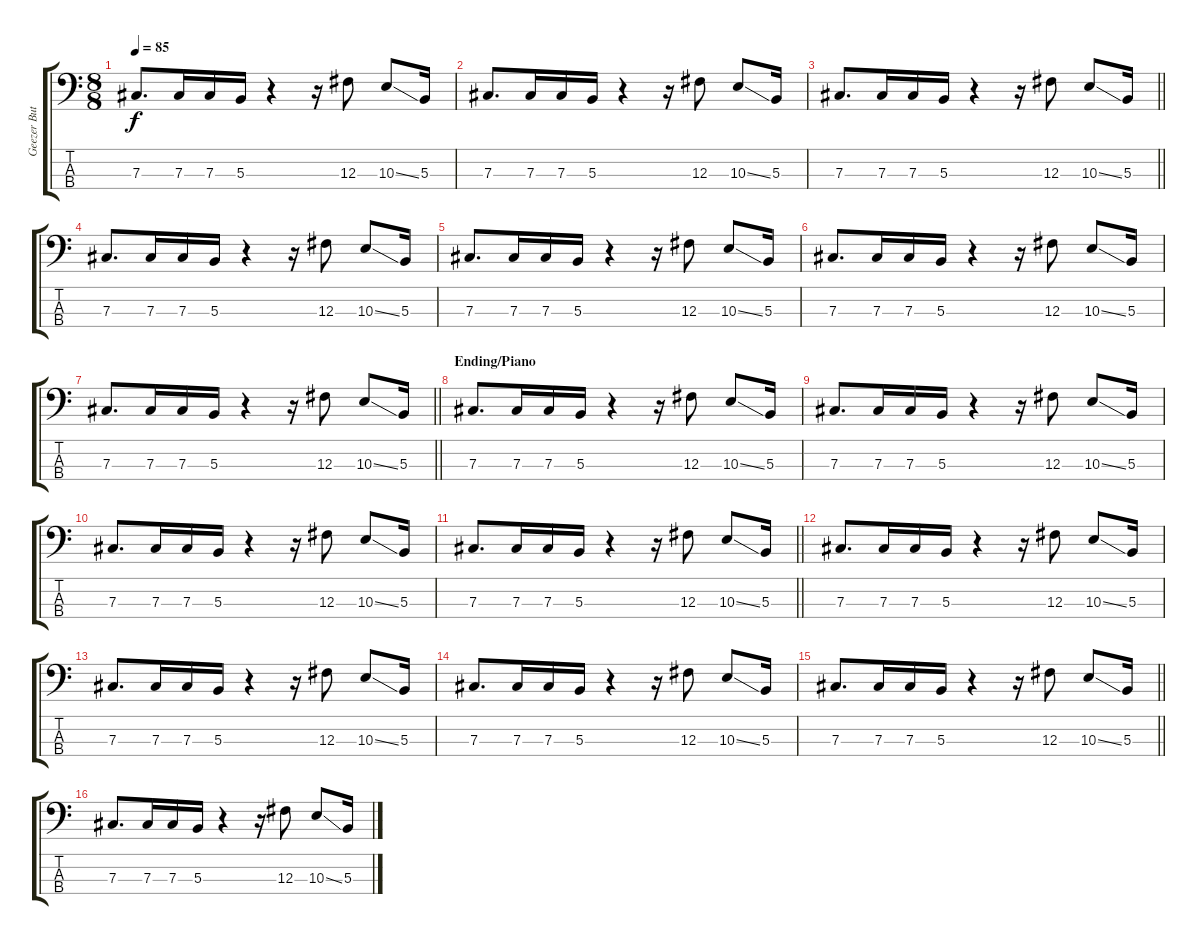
\track ("Geezer Butler (Bass)" "Geezer But") {instrument electricbassfinger}
\staff {score tabs}
\tuning (E2 B1 Gb1 Db1) {hide}
\ts (8 8)
\tempo 85
\clef f4
\ks c
7.3.8{d dy f} 7.3.16 7.3.16 5.3.16 r.4 r.16 12.3.8 10.3{ss}.8 5.3.16 |
7.3.8{d} 7.3.16 7.3.16 5.3.16 r.4 r.16 12.3.8 10.3{ss}.8 5.3.16 |
\barLineRight lightlight
7.3.8{d} 7.3.16 7.3.16 5.3.16 r.4 r.16 12.3.8 10.3{ss}.8 5.3.16 |
7.3.8{d} 7.3.16 7.3.16 5.3.16 r.4 r.16 12.3.8 10.3{ss}.8 5.3.16 |
7.3.8{d} 7.3.16 7.3.16 5.3.16 r.4 r.16 12.3.8 10.3{ss}.8 5.3.16 |
7.3.8{d} 7.3.16 7.3.16 5.3.16 r.4 r.16 12.3.8 10.3{ss}.8 5.3.16 |
\barLineRight lightlight
7.3.8{d} 7.3.16 7.3.16 5.3.16 r.4 r.16 12.3.8 10.3{ss}.8 5.3.16 |
\section ("" "Ending/Piano")
7.3.8{d} 7.3.16 7.3.16 5.3.16 r.4 r.16 12.3.8 10.3{ss}.8 5.3.16 |
7.3.8{d} 7.3.16 7.3.16 5.3.16 r.4 r.16 12.3.8 10.3{ss}.8 5.3.16 |
7.3.8{d} 7.3.16 7.3.16 5.3.16 r.4 r.16 12.3.8 10.3{ss}.8 5.3.16 |
\barLineRight lightlight
7.3.8{d} 7.3.16 7.3.16 5.3.16 r.4 r.16 12.3.8 10.3{ss}.8 5.3.16 |
7.3.8{d} 7.3.16 7.3.16 5.3.16 r.4 r.16 12.3.8 10.3{ss}.8 5.3.16 |
7.3.8{d} 7.3.16 7.3.16 5.3.16 r.4 r.16 12.3.8 10.3{ss}.8 5.3.16 |
7.3.8{d} 7.3.16 7.3.16 5.3.16 r.4 r.16 12.3.8 10.3{ss}.8 5.3.16 |
\barLineRight lightlight
7.3.8{d} 7.3.16 7.3.16 5.3.16 r.4 r.16 12.3.8 10.3{ss}.8 5.3.16 |
7.3.8{d} 7.3.16 7.3.16 5.3.16 r.4 r.16 12.3.8 10.3{ss}.8 5.3.16
